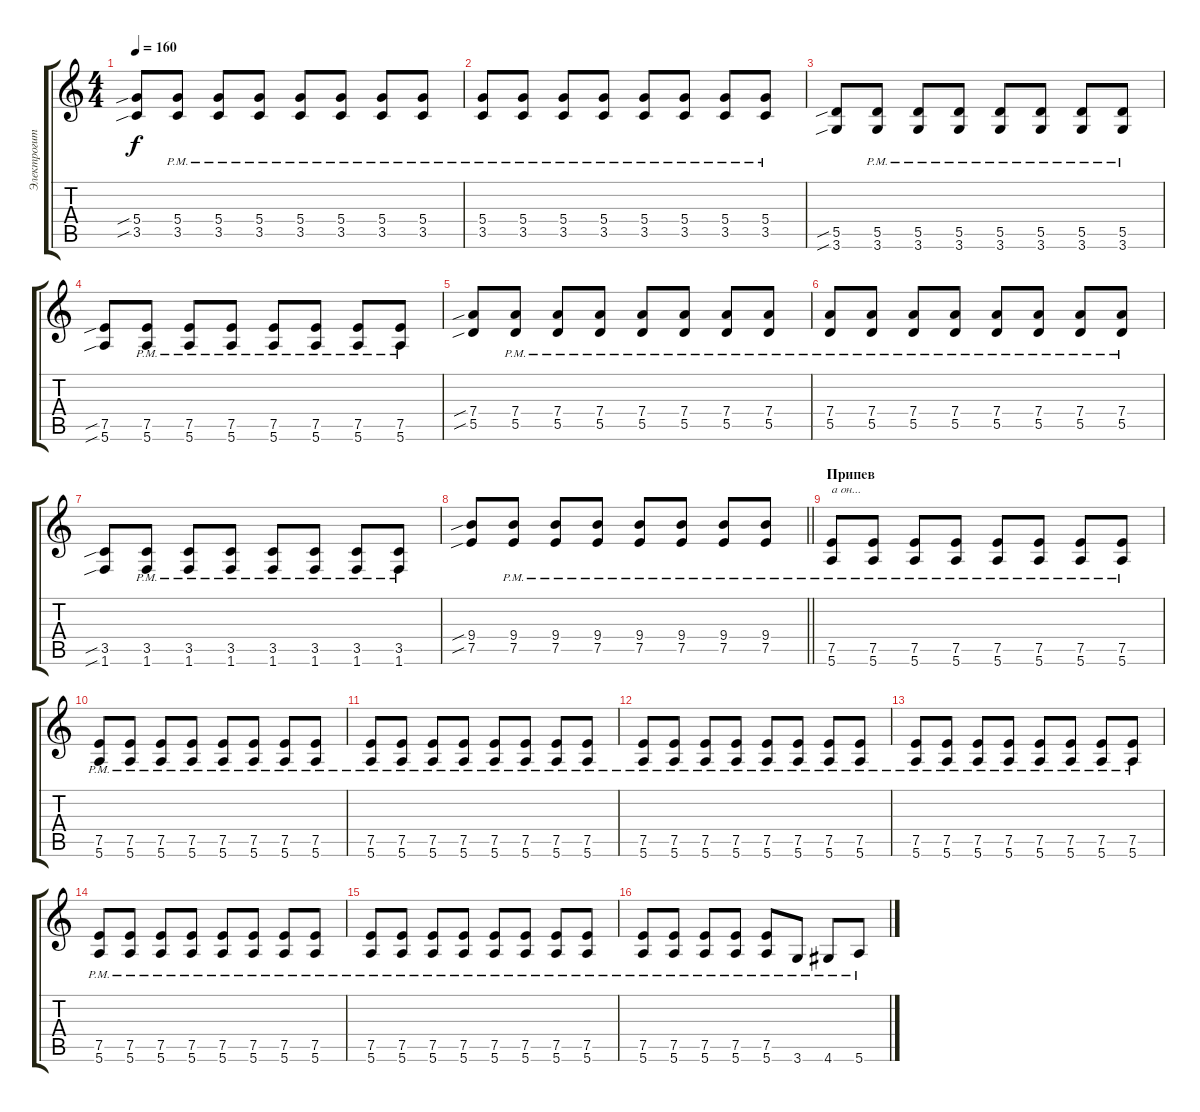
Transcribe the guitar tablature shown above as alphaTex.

\track ("Электрогитара" "Электрогит") {instrument overdrivenguitar}
\staff {score tabs}
\tuning (E4 B3 G3 D3 A2 E2) {hide}
\ts (4 4)
\tempo 160
\clef g2
\ks c
(5.4{sib} 3.5{sib}).8{dy f} (5.4{pm} 3.5{pm}).8 (5.4{pm} 3.5{pm}).8 (5.4{pm} 3.5{pm}).8 (5.4{pm} 3.5{pm}).8 (5.4{pm} 3.5{pm}).8 (5.4{pm} 3.5{pm}).8 (5.4{pm} 3.5{pm}).8 |
(5.4{pm} 3.5{pm}).8 (5.4{pm} 3.5{pm}).8 (5.4{pm} 3.5{pm}).8 (5.4{pm} 3.5{pm}).8 (5.4{pm} 3.5{pm}).8 (5.4{pm} 3.5{pm}).8 (5.4{pm} 3.5{pm}).8 (5.4{pm} 3.5{pm}).8 |
(5.5{sib} 3.6{sib}).8 (5.5{pm} 3.6{pm}).8 (5.5{pm} 3.6{pm}).8 (5.5{pm} 3.6{pm}).8 (5.5{pm} 3.6{pm}).8 (5.5{pm} 3.6{pm}).8 (5.5{pm} 3.6{pm}).8 (5.5{pm} 3.6{pm}).8 |
(7.5{sib} 5.6{sib}).8 (7.5{pm} 5.6{pm}).8 (7.5{pm} 5.6{pm}).8 (7.5{pm} 5.6{pm}).8 (7.5{pm} 5.6{pm}).8 (7.5{pm} 5.6{pm}).8 (7.5{pm} 5.6{pm}).8 (7.5{pm} 5.6{pm}).8 |
(7.4{sib} 5.5{sib}).8 (7.4{pm} 5.5{pm}).8 (7.4{pm} 5.5{pm}).8 (7.4{pm} 5.5{pm}).8 (7.4{pm} 5.5{pm}).8 (7.4{pm} 5.5{pm}).8 (7.4{pm} 5.5{pm}).8 (7.4{pm} 5.5{pm}).8 |
(7.4{pm} 5.5{pm}).8 (7.4{pm} 5.5{pm}).8 (7.4{pm} 5.5{pm}).8 (7.4{pm} 5.5{pm}).8 (7.4{pm} 5.5{pm}).8 (7.4{pm} 5.5{pm}).8 (7.4{pm} 5.5{pm}).8 (7.4{pm} 5.5{pm}).8 |
(3.5{sib} 1.6{sib}).8 (3.5{pm} 1.6{pm}).8 (3.5{pm} 1.6{pm}).8 (3.5{pm} 1.6{pm}).8 (3.5{pm} 1.6{pm}).8 (3.5{pm} 1.6{pm}).8 (3.5{pm} 1.6{pm}).8 (3.5{pm} 1.6{pm}).8 |
\barLineRight lightlight
(9.4{sib} 7.5{sib}).8 (9.4{pm} 7.5{pm}).8 (9.4{pm} 7.5{pm}).8 (9.4{pm} 7.5{pm}).8 (9.4{pm} 7.5{pm}).8 (9.4{pm} 7.5{pm}).8 (9.4{pm} 7.5{pm}).8 (9.4{pm} 7.5{pm}).8 |
\section ("" "Припев")
(7.5{pm} 5.6{pm}).8{txt "а он..." volume 10} (7.5{pm} 5.6{pm}).8 (7.5{pm} 5.6{pm}).8 (7.5{pm} 5.6{pm}).8 (7.5{pm} 5.6{pm}).8 (7.5{pm} 5.6{pm}).8 (7.5{pm} 5.6{pm}).8 (7.5{pm} 5.6{pm}).8 |
(7.5{pm} 5.6{pm}).8 (7.5{pm} 5.6{pm}).8 (7.5{pm} 5.6{pm}).8 (7.5{pm} 5.6{pm}).8 (7.5{pm} 5.6{pm}).8 (7.5{pm} 5.6{pm}).8 (7.5{pm} 5.6{pm}).8 (7.5{pm} 5.6{pm}).8 |
(7.5{pm} 5.6{pm}).8 (7.5{pm} 5.6{pm}).8 (7.5{pm} 5.6{pm}).8 (7.5{pm} 5.6{pm}).8 (7.5{pm} 5.6{pm}).8 (7.5{pm} 5.6{pm}).8 (7.5{pm} 5.6{pm}).8 (7.5{pm} 5.6{pm}).8 |
(7.5{pm} 5.6{pm}).8 (7.5{pm} 5.6{pm}).8 (7.5{pm} 5.6{pm}).8 (7.5{pm} 5.6{pm}).8 (7.5{pm} 5.6{pm}).8 (7.5{pm} 5.6{pm}).8 (7.5{pm} 5.6{pm}).8 (7.5{pm} 5.6{pm}).8 |
(7.5{pm} 5.6{pm}).8 (7.5{pm} 5.6{pm}).8 (7.5{pm} 5.6{pm}).8 (7.5{pm} 5.6{pm}).8 (7.5{pm} 5.6{pm}).8 (7.5{pm} 5.6{pm}).8 (7.5{pm} 5.6{pm}).8 (7.5{pm} 5.6{pm}).8 |
(7.5{pm} 5.6{pm}).8 (7.5{pm} 5.6{pm}).8 (7.5{pm} 5.6{pm}).8 (7.5{pm} 5.6{pm}).8 (7.5{pm} 5.6{pm}).8 (7.5{pm} 5.6{pm}).8 (7.5{pm} 5.6{pm}).8 (7.5{pm} 5.6{pm}).8 |
(7.5{pm} 5.6{pm}).8 (7.5{pm} 5.6{pm}).8 (7.5{pm} 5.6{pm}).8 (7.5{pm} 5.6{pm}).8 (7.5{pm} 5.6{pm}).8 (7.5{pm} 5.6{pm}).8 (7.5{pm} 5.6{pm}).8 (7.5{pm} 5.6{pm}).8 |
(7.5{pm} 5.6{pm}).8 (7.5{pm} 5.6{pm}).8 (7.5{pm} 5.6{pm}).8 (7.5{pm} 5.6{pm}).8 (7.5{pm} 5.6{pm}).8 3.6{pm}.8{volume 16} 4.6{pm}.8 5.6{pm}.8
